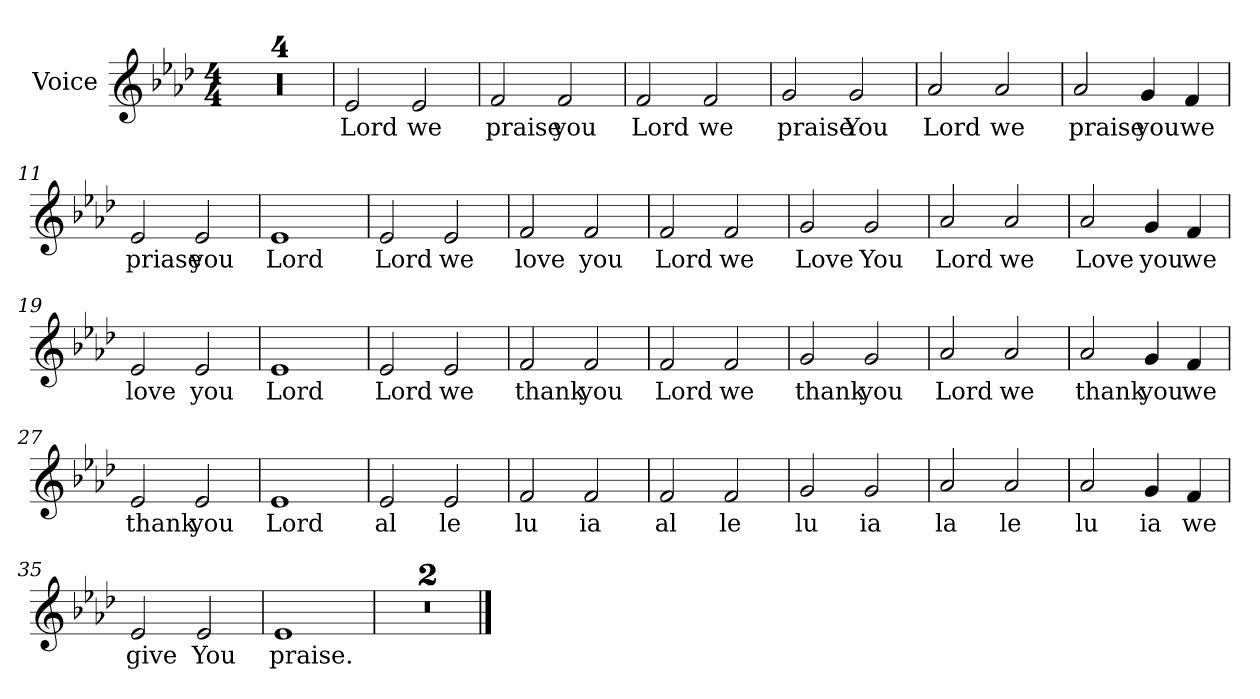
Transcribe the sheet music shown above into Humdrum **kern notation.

**kern	**text
*part1	*part1
*staff1	*staff1
*I"Voice	*
*I'V	*
*clefG2	*
*k[b-e-a-d-]	*
*A-:	*
*M4/4	*
=1	=1
1r	.
=2	=2
1r	.
=3	=3
1r	.
=4	=4
1r	.
=5	=5
!	!LO:LY:b
2e-/	Lord
!	!LO:LY:b
2e-/	we
=6	=6
!	!LO:LY:b
2f/	praise
!	!LO:LY:b
2f/	you
=7	=7
!	!LO:LY:b
2f/	Lord
!	!LO:LY:b
2f/	we
=8	=8
!	!LO:LY:b
2g/	praise
!	!LO:LY:b
2g/	You
=9	=9
!	!LO:LY:b
2a-/	Lord
!	!LO:LY:b
2a-/	we
!!LO:LB:g=z
=10	=10
!	!LO:LY:b
2a-/	praise
!	!LO:LY:b
4g/	you
!	!LO:LY:b
4f/	we
=11	=11
!	!LO:LY:b
2e-/	priase
!	!LO:LY:b
2e-/	you
=12	=12
!	!LO:LY:b
1e-	Lord
=13	=13
!	!LO:LY:b
2e-/	Lord
!	!LO:LY:b
2e-/	we
=14	=14
!	!LO:LY:b
2f/	love
!	!LO:LY:b
2f/	you
=15	=15
!	!LO:LY:b
2f/	Lord
!	!LO:LY:b
2f/	we
!!LO:LB:g=z
=16	=16
!	!LO:LY:b
2g/	Love
!	!LO:LY:b
2g/	You
=17	=17
!	!LO:LY:b
2a-/	Lord
!	!LO:LY:b
2a-/	we
=18	=18
!	!LO:LY:b
2a-/	Love
!	!LO:LY:b
4g/	you
!	!LO:LY:b
4f/	we
=19	=19
!	!LO:LY:b
2e-/	love
!	!LO:LY:b
2e-/	you
=20	=20
!	!LO:LY:b
1e-	Lord
=21	=21
!	!LO:LY:b
2e-/	Lord
!	!LO:LY:b
2e-/	we
=22	=22
!	!LO:LY:b
2f/	thank
!	!LO:LY:b
2f/	you
!!LO:LB:g=z
=23	=23
!	!LO:LY:b
2f/	Lord
!	!LO:LY:b
2f/	we
=24	=24
!	!LO:LY:b
2g/	thank
!	!LO:LY:b
2g/	you
=25	=25
!	!LO:LY:b
2a-/	Lord
!	!LO:LY:b
2a-/	we
=26	=26
!	!LO:LY:b
2a-/	thank
!	!LO:LY:b
4g/	you
!	!LO:LY:b
4f/	we
=27	=27
!	!LO:LY:b
2e-/	thank
!	!LO:LY:b
2e-/	you
=28	=28
!	!LO:LY:b
1e-	Lord
=29	=29
!	!LO:LY:b
2e-/	al
!	!LO:LY:b
2e-/	le
!!LO:LB:g=z
=30	=30
!	!LO:LY:b
2f/	lu
!	!LO:LY:b
2f/	ia
=31	=31
!	!LO:LY:b
2f/	al
!	!LO:LY:b
2f/	le
=32	=32
!	!LO:LY:b
2g/	lu
!	!LO:LY:b
2g/	ia
=33	=33
!	!LO:LY:b
2a-/	la
!	!LO:LY:b
2a-/	le
=34	=34
!	!LO:LY:b
2a-/	lu
!	!LO:LY:b
4g/	ia
!	!LO:LY:b
4f/	we
=35	=35
!	!LO:LY:b
2e-/	give
!	!LO:LY:b
2e-/	You
=36	=36
!	!LO:LY:b
1e-	praise.
=37	=37
1r	.
=38	=38
1r	.
==	==
*-	*-
